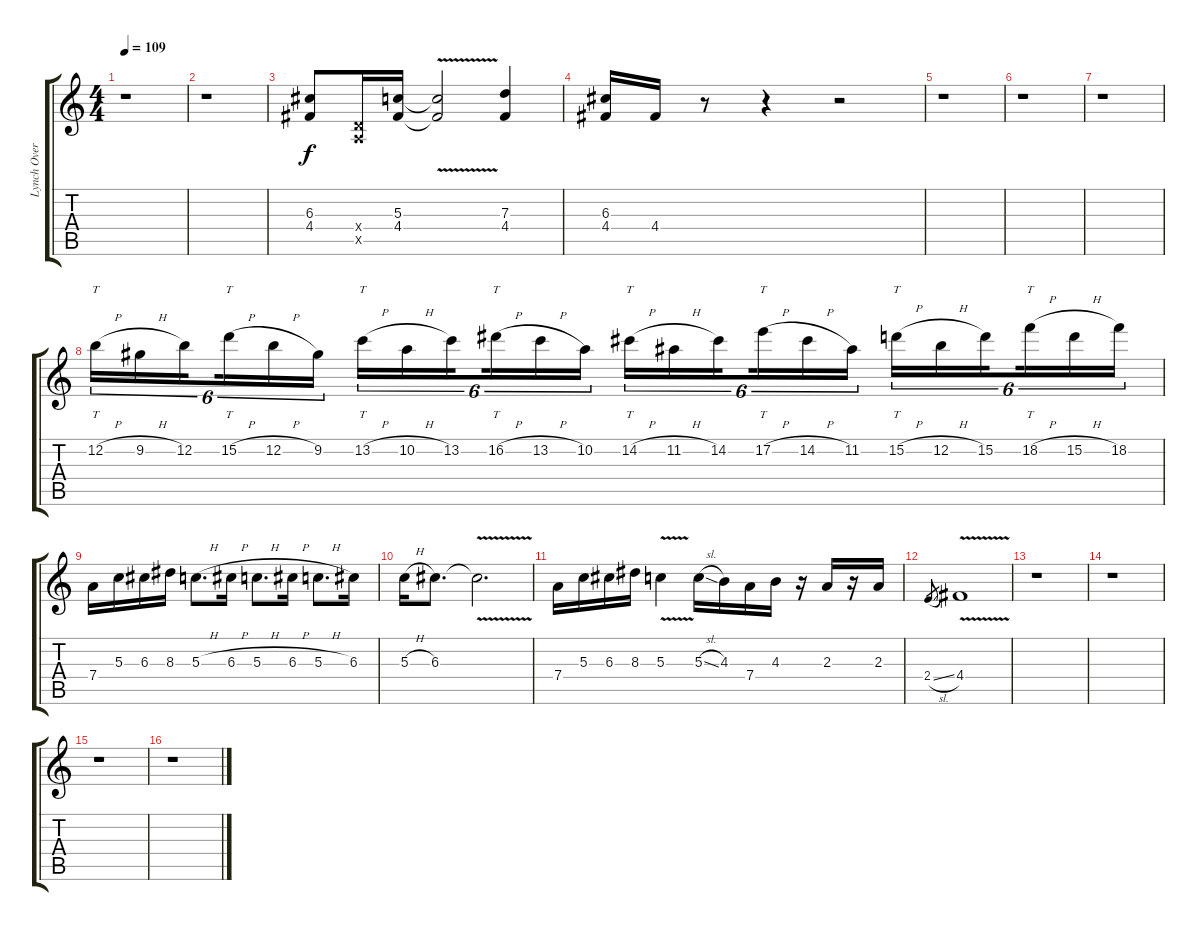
\track ("Lynch Overdub 1" "Lynch Over") {instrument distortionguitar}
\staff {score tabs}
\tuning (E4 B3 G3 D3 A2 E2) {hide}
\ts (4 4)
\tempo 109
\clef g2
\ks c
r.1{dy f} |
r.1 |
(6.3 4.4).8 (0.4{x} 0.5{x}).16 (5.3 4.4).16 (5.3{v t} 4.4{v t}).2 (7.3 4.4).4 |
(6.3 4.4).16 4.4.16 r.8 r.4 r.2 |
r.1 |
r.1 |
r.1 |
12.2{h}.16{tt tu (6 4)} 9.2{h}.16{tu (6 4)} 12.2.16{tu (6 4) beam splitsecondary} 15.2{h}.16{tt tu (6 4)} 12.2{h}.16{tu (6 4)} 9.2.16{tu (6 4)} 13.2{h}.16{tt tu (6 4)} 10.2{h}.16{tu (6 4)} 13.2.16{tu (6 4) beam splitsecondary} 16.2{h}.16{tt tu (6 4)} 13.2{h}.16{tu (6 4)} 10.2.16{tu (6 4)} 14.2{h}.16{tt tu (6 4)} 11.2{h}.16{tu (6 4)} 14.2.16{tu (6 4) beam splitsecondary} 17.2{h}.16{tt tu (6 4)} 14.2{h}.16{tu (6 4)} 11.2.16{tu (6 4)} 15.2{h}.16{tt tu (6 4)} 12.2{h}.16{tu (6 4)} 15.2.16{tu (6 4) beam splitsecondary} 18.2{h}.16{tt tu (6 4)} 15.2{h}.16{tu (6 4)} 18.2.16{tu (6 4)} |
7.4.16 5.3.16 6.3.16 8.3.16 5.3{h}.8{d} 6.3{h}.16 5.3{h}.8{d} 6.3{h}.16 5.3{h}.8{d} 6.3.16 |
5.3{h}.16 6.3.8{d} 6.3{v t}.2{d} |
7.4.16 5.3.16 6.3.16 8.3.16 5.3{v}.4 5.3{sl}.16 4.3.16 7.4.16 4.3.16 r.16 2.3.16 r.16 2.3.16 |
2.4{sl}.8{gr} 4.4{v}.1 |
r.1 |
r.1 |
r.1 |
r.1
